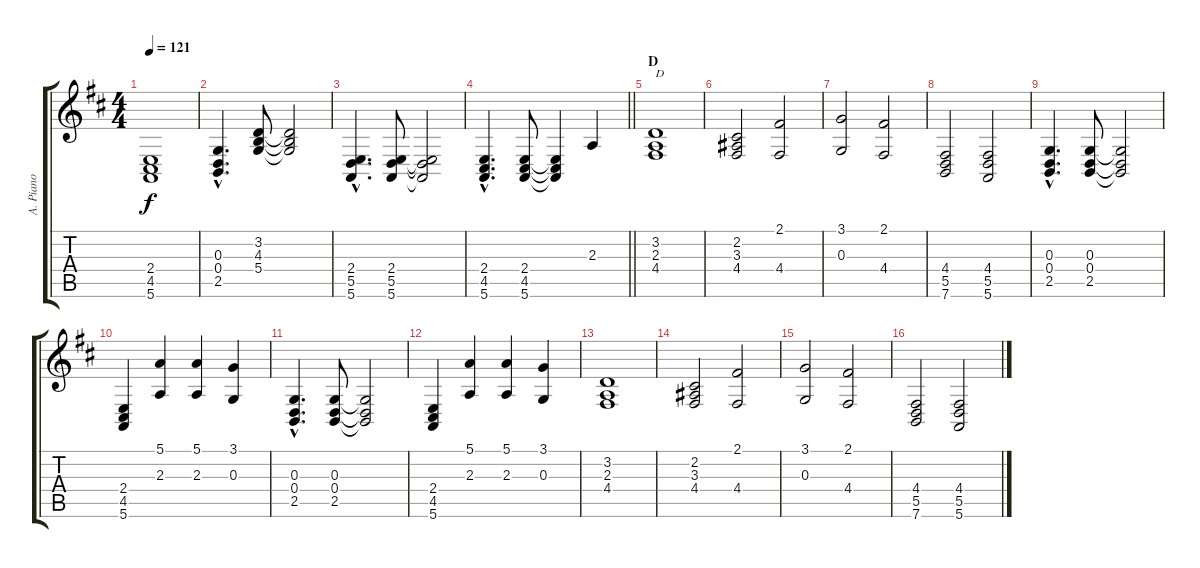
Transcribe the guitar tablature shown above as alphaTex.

\track ("A. Piano" "A. Piano") {instrument acousticgrandpiano}
\staff {score tabs}
\tuning (E4 B3 G3 D3 A2 E2) {hide}
\ts (4 4)
\tempo 121
\clef g2
\ks d
(2.4 4.5 5.6).1{dy f} |
(0.3{hac} 0.4{hac} 2.5{hac}).4{d} (3.2 4.3 5.4).8 (3.2{t} 4.3{t} 5.4{t}).2 |
(2.4{hac} 5.5{hac} 5.6{hac}).4{d} (2.4 5.5 5.6).8 (2.4{t} 5.5{t} 5.6{t}).2 |
\barLineRight lightlight
(2.4{hac} 4.5{hac} 5.6{hac}).4{d} (2.4 4.5 5.6).8 (2.4{t} 4.5{t} 5.6{t}).4 2.3.4 |
\section ("" "D")
(3.2 2.3 4.4).1{txt "D"} |
(2.2 3.3 4.4).2 (2.1 4.4).2 |
(3.1 0.3).2 (2.1 4.4).2 |
(4.4 5.5 7.6).2 (4.4 5.5 5.6).2 |
(0.3{hac} 0.4{hac} 2.5{hac}).4{d} (0.3 0.4 2.5).8 (0.3{t} 0.4{t} 2.5{t}).2 |
(2.4 4.5 5.6).4 (5.1 2.3).4 (5.1 2.3).4 (3.1 0.3).4 |
(0.3{hac} 0.4{hac} 2.5{hac}).4{d} (0.3 0.4 2.5).8 (0.3{t} 0.4{t} 2.5{t}).2 |
(2.4 4.5 5.6).4 (5.1 2.3).4 (5.1 2.3).4 (3.1 0.3).4 |
(3.2 2.3 4.4).1 |
(2.2 3.3 4.4).2 (2.1 4.4).2 |
(3.1 0.3).2 (2.1 4.4).2 |
(4.4 5.5 7.6).2 (4.4 5.5 5.6).2
